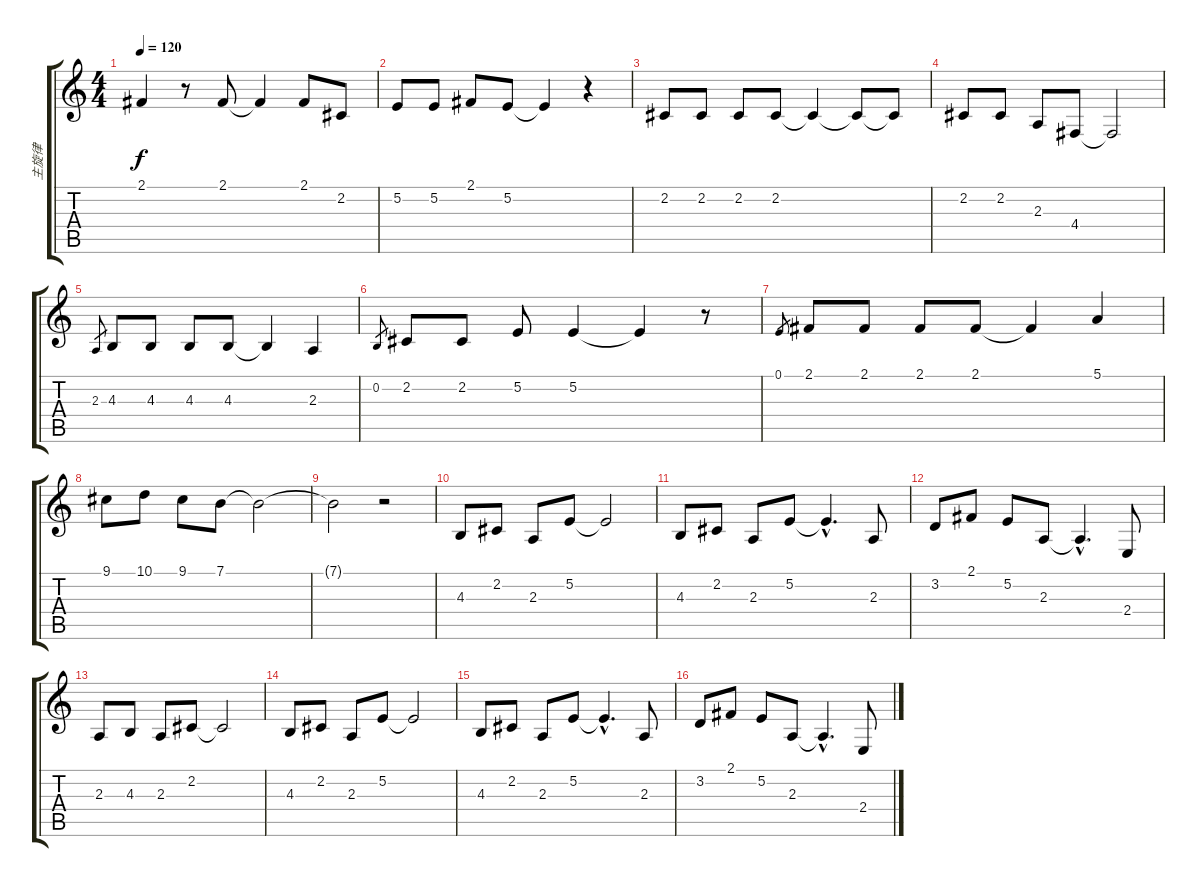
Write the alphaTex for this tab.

\track ("主旋律" "主旋律") {instrument trumpet}
\staff {score tabs}
\tuning (E4 B3 G3 D3 A2 E2) {hide}
\ts (4 4)
\tempo 120
\clef g2
\ks c
2.1.4{dy f} r.8 2.1.8 2.1{t}.4 2.1.8 2.2.8 |
5.2.8 5.2.8 2.1.8 5.2.8 5.2{t}.4 r.4 |
2.2.8 2.2.8 2.2.8 2.2.8 2.2{t}.4 2.2{t}.8 2.2{t}.8 |
2.2.8 2.2.8 2.3.8 4.4.8 4.4{t}.2 |
2.3.8{gr} 4.3.8 4.3.8 4.3.8 4.3.8 4.3{t}.4 2.3.4 |
0.2.8{gr} 2.2.8 2.2.8 5.2.8 5.2.4 5.2{t}.4 r.8 |
0.1.8{gr} 2.1.8 2.1.8 2.1.8 2.1.8 2.1{t}.4 5.1.4 |
9.1.8{volume 14} 10.1.8 9.1.8 7.1.8 7.1{t}.2 |
7.1{t}.2 r.2 |
4.3.8 2.2.8 2.3.8 5.2.8 5.2{t}.2 |
4.3.8 2.2.8 2.3.8 5.2.8 5.2{hac t}.4{d} 2.3.8 |
3.2.8 2.1.8 5.2.8 2.3.8 2.3{hac t}.4{d} 2.4.8 |
2.3.8 4.3.8 2.3.8 2.2.8 2.2{t}.2 |
4.3.8 2.2.8 2.3.8 5.2.8 5.2{t}.2 |
4.3.8 2.2.8 2.3.8 5.2.8 5.2{hac t}.4{d} 2.3.8 |
3.2.8 2.1.8 5.2.8 2.3.8 2.3{hac t}.4{d} 2.4.8
